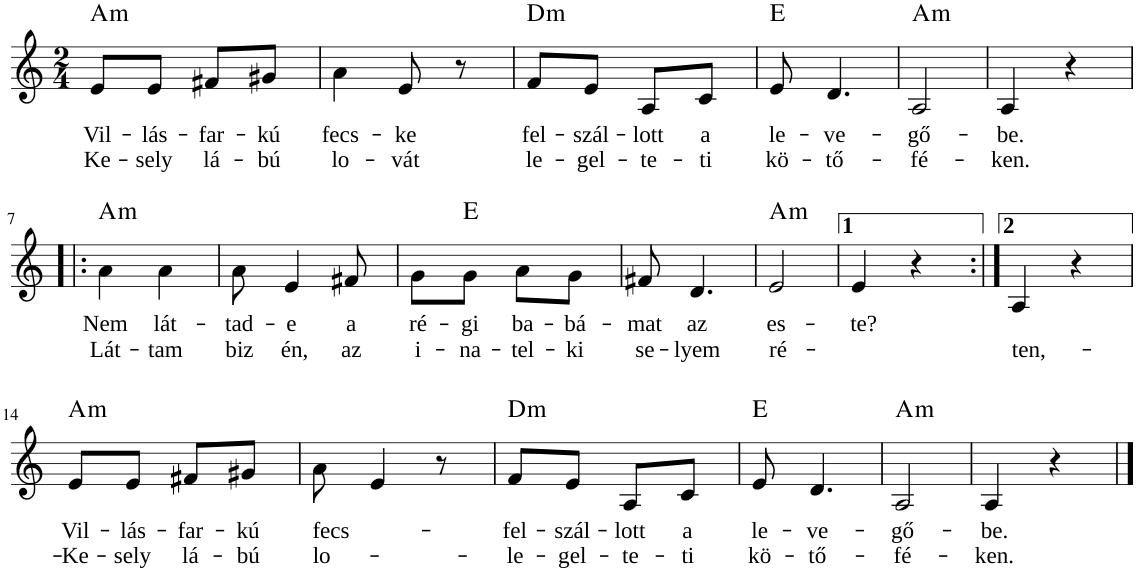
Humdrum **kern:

**kern	**text	**text	**harte
*part1	*part1	*part1	*part1
*staff1	*staff1	*staff1	*
*I"Piano	*	*	*
*I'Pno	*	*	*
*clefG2	*	*	*
*k[]	*	*	*
*M2/4	*	*	*
=1	=1	=1	=1
!	!LO:LY:b	!LO:LY:b	!LO:H:kt=m
8e/L	Vil-	Ke-	A:min
!	!LO:LY:b	!LO:LY:b	!
8e/J	-lás-	-sely	.
!	!LO:LY:b	!LO:LY:b	!
8f#X/L	-far-	lá-	.
!	!LO:LY:b	!LO:LY:b	!
8g#X/J	-kú	-bú	.
=2	=2	=2	=2
!	!LO:LY:b	!LO:LY:b	!
4a\	fecs-	lo-	.
!	!LO:LY:b	!LO:LY:b	!
8e/	-ke	-vát	.
8r	.	.	.
=3	=3	=3	=3
!	!LO:LY:b	!LO:LY:b	!LO:H:kt=m
8f/L	fel-	le-	D:min
!	!LO:LY:b	!LO:LY:b	!
8e/J	-szál-	-gel-	.
!	!LO:LY:b	!LO:LY:b	!
8A/L	-lott	-te-	.
!	!LO:LY:b	!LO:LY:b	!
8c/J	a	-ti	.
=4	=4	=4	=4
!	!LO:LY:b	!LO:LY:b	!
8e/	le-	kö-	E:maj
!	!LO:LY:b	!LO:LY:b	!
4.d/	-ve-	-tő-	.
=5	=5	=5	=5
!	!LO:LY:b	!LO:LY:b	!LO:H:kt=m
2A/	-gő-	-fé-	A:min
=6	=6	=6	=6
!	!LO:LY:b	!LO:LY:b	!
4A/	-be.	-ken.	.
4r	.	.	.
!!LO:LB:g=z
=7!|:	=7!|:	=7!|:	=7!|:
!	!LO:LY:b	!LO:LY:b	!LO:H:kt=m
4a\	Nem	Lát-	A:min
!	!LO:LY:b	!LO:LY:b	!
4a\	lát-	-tam	.
=8	=8	=8	=8
!	!LO:LY:b	!LO:LY:b	!
8a\	-tad-	biz	.
!	!LO:LY:b	!LO:LY:b	!
4e/	-e	én,	.
!	!LO:LY:b	!LO:LY:b	!
8f#X/	a	az	.
=9	=9	=9	=9
!	!LO:LY:b	!LO:LY:b	!
8g\L	ré-	i-	.
!	!LO:LY:b	!LO:LY:b	!
8g\J	-gi	-na-	E:maj
!	!LO:LY:b	!LO:LY:b	!
8a\L	ba-	-tel-	.
!	!LO:LY:b	!LO:LY:b	!
8g\J	-bá-	-ki	.
=10	=10	=10	=10
!	!LO:LY:b	!LO:LY:b	!
8f#X/	-mat	se-	.
!	!LO:LY:b	!LO:LY:b	!
4.d/	az	-lyem	.
=11	=11	=11	=11
!	!LO:LY:b	!LO:LY:b	!LO:H:kt=m
2e/	es-	ré-	A:min
=12	=12	=12	=12
!	!LO:LY:b	!	!
4e/	-te?	.	.
4r	.	.	.
=13:|!	=13:|!	=13:|!	=13:|!
!	!	!LO:LY:b	!
4A/	.	-ten,-	.
4r	.	.	.
!!LO:LB:g=z
=14	=14	=14	=14
!	!LO:LY:b	!LO:LY:b	!LO:H:kt=m
8e/L	Vil-	Ke-	A:min
!	!LO:LY:b	!LO:LY:b	!
8e/J	-lás-	-sely	.
!	!LO:LY:b	!LO:LY:b	!
8f#X/L	-far-	lá-	.
!	!LO:LY:b	!LO:LY:b	!
8g#X/J	-kú	-bú	.
=15	=15	=15	=15
!	!LO:LY:b	!LO:LY:b	!
8a\	fecs-	lo-	.
4e/	.	.	.
8r	.	.	.
=16	=16	=16	=16
!	!LO:LY:b	!LO:LY:b	!LO:H:kt=m
8f/L	fel-	le-	D:min
!	!LO:LY:b	!LO:LY:b	!
8e/J	-szál-	-gel-	.
!	!LO:LY:b	!LO:LY:b	!
8A/L	-lott	-te-	.
!	!LO:LY:b	!LO:LY:b	!
8c/J	a	-ti	.
=17	=17	=17	=17
!	!LO:LY:b	!LO:LY:b	!
8e/	le-	kö-	E:maj
!	!LO:LY:b	!LO:LY:b	!
4.d/	-ve-	-tő-	.
=18	=18	=18	=18
!	!LO:LY:b	!LO:LY:b	!LO:H:kt=m
2A/	-gő-	-fé-	A:min
=19	=19	=19	=19
!	!LO:LY:b	!LO:LY:b	!
4A/	-be.	-ken.	.
4r	.	.	.
==	==	==	==
*-	*-	*-	*-
